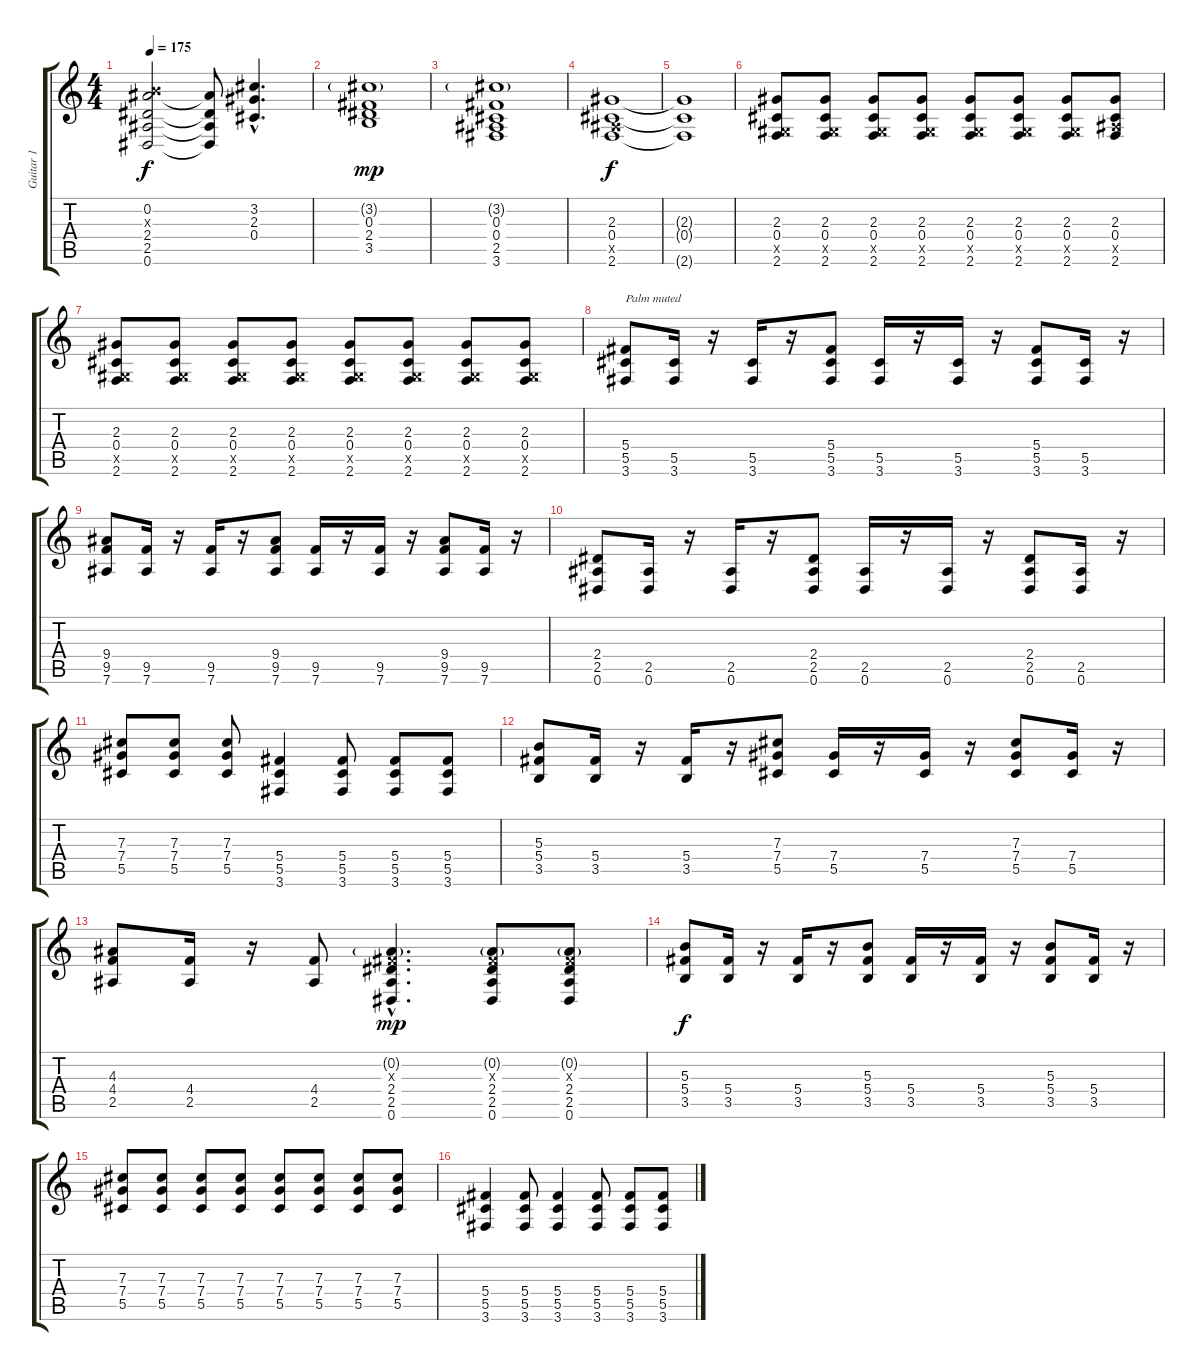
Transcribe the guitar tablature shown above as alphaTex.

\track ("Guitar 1" "Guitar 1") {instrument distortionguitar}
\staff {score tabs}
\tuning (Eb4 Bb3 Gb3 Db3 Ab2 Eb2) {hide}
\ts (4 4)
\tempo 175
\clef g2
\ks c
(0.2 5.3{x} 2.4 2.5 0.6).2{dy f} (0.2{t} 2.4{t} 2.5{t} 0.6{t}).8 (3.2{hac} 2.3{hac} 0.4{hac}).4{d} |
(3.2{g} 0.3 2.4 3.5).1{dy mp} |
(3.2{g} 0.3 0.4 2.5 3.6).1 |
(2.3 0.4 2.5{x} 2.6).1{dy f} |
(2.3{t} 0.4{t} 2.6{t}).1 |
(2.3 0.4 0.5{x} 2.6).8 (2.3 0.4 0.5{x} 2.6).8 (2.3 0.4 0.5{x} 2.6).8 (2.3 0.4 0.5{x} 2.6).8 (2.3 0.4 0.5{x} 2.6).8 (2.3 0.4 0.5{x} 2.6).8 (2.3 0.4 0.5{x} 2.6).8 (2.3 0.4 2.5{x} 2.6).8 |
(2.3 0.4 0.5{x} 2.6).8 (2.3 0.4 0.5{x} 2.6).8 (2.3 0.4 0.5{x} 2.6).8 (2.3 0.4 0.5{x} 2.6).8 (2.3 0.4 0.5{x} 2.6).8 (2.3 0.4 0.5{x} 2.6).8 (2.3 0.4 0.5{x} 2.6).8 (2.3 0.4 0.5{x} 2.6).8 |
(5.4 5.5 3.6).8{txt "Palm muted"} (5.5 3.6).16 r.16 (5.5 3.6).16 r.16 (5.4 5.5 3.6).8 (5.5 3.6).16 r.16 (5.5 3.6).16 r.16 (5.4 5.5 3.6).8 (5.5 3.6).16 r.16 |
(9.4 9.5 7.6).8 (9.5 7.6).16 r.16 (9.5 7.6).16 r.16 (9.4 9.5 7.6).8 (9.5 7.6).16 r.16 (9.5 7.6).16 r.16 (9.4 9.5 7.6).8 (9.5 7.6).16 r.16 |
(2.4 2.5 0.6).8 (2.5 0.6).16 r.16 (2.5 0.6).16 r.16 (2.4 2.5 0.6).8 (2.5 0.6).16 r.16 (2.5 0.6).16 r.16 (2.4 2.5 0.6).8 (2.5 0.6).16 r.16 |
(7.3 7.4 5.5).8 (7.3 7.4 5.5).8 (7.3 7.4 5.5).8 (5.4 5.5 3.6).4 (5.4 5.5 3.6).8 (5.4 5.5 3.6).8 (5.4 5.5 3.6).8 |
(5.3 5.4 3.5).8 (5.4 3.5).16 r.16 (5.4 3.5).16 r.16 (7.3 7.4 5.5).8 (7.4 5.5).16 r.16 (7.4 5.5).16 r.16 (7.3 7.4 5.5).8 (7.4 5.5).16 r.16 |
(4.3 4.4 2.5).8 (4.4 2.5).16 r.16 (4.4 2.5).8 (0.2{g hac} 0.3{hac x} 2.4{hac} 2.5{hac} 0.6{hac}).4{d dy mp} (0.2{g} 0.3{x} 2.4 2.5 0.6).8 (0.2{g} 0.3{x} 2.4 2.5 0.6).8 |
(5.3 5.4 3.5).8{dy f} (5.4 3.5).16 r.16 (5.4 3.5).16 r.16 (5.3 5.4 3.5).8 (5.4 3.5).16 r.16 (5.4 3.5).16 r.16 (5.3 5.4 3.5).8 (5.4 3.5).16 r.16 |
(7.3 7.4 5.5).8 (7.3 7.4 5.5).8 (7.3 7.4 5.5).8 (7.3 7.4 5.5).8 (7.3 7.4 5.5).8 (7.3 7.4 5.5).8 (7.3 7.4 5.5).8 (7.3 7.4 5.5).8 |
(5.4 5.5 3.6).4 (5.4 5.5 3.6).8 (5.4 5.5 3.6).4 (5.4 5.5 3.6).8 (5.4 5.5 3.6).8 (5.4 5.5 3.6).8
